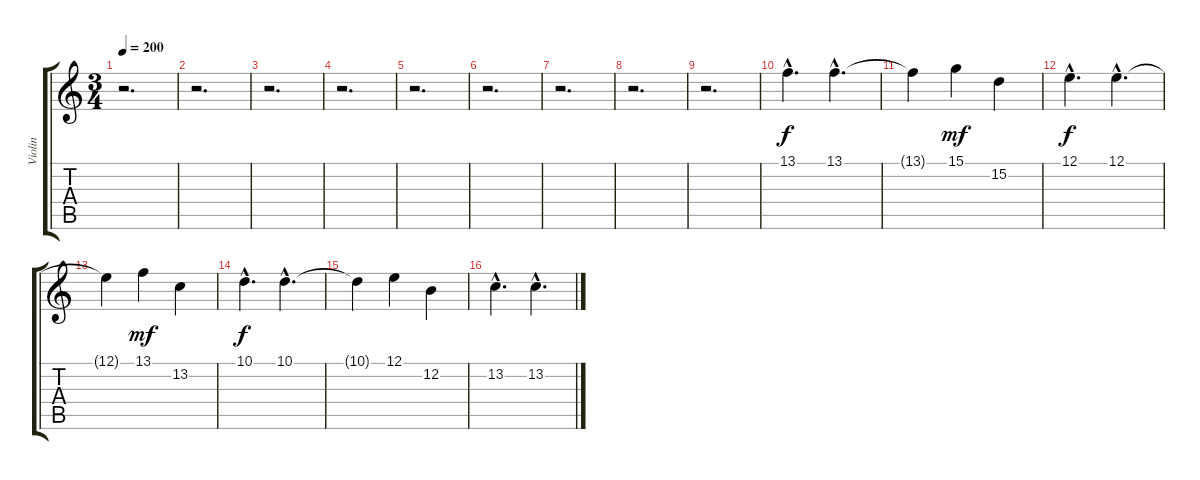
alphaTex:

\track ("Violin" "Violin") {instrument stringensemble1}
\staff {score tabs}
\tuning (E4 B3 G3 D3 A2 E2) {hide}
\ts (3 4)
\tempo 200
\clef g2
\ks c
r.2{d dy f} |
r.2{d} |
r.2{d} |
r.2{d} |
r.2{d} |
r.2{d} |
r.2{d} |
r.2{d} |
r.2{d} |
13.1{hac}.4{d} 13.1{hac}.4{d} |
13.1{t}.4 15.1.4{dy mf} 15.2.4 |
12.1{hac}.4{d dy f} 12.1{hac}.4{d} |
12.1{t}.4 13.1.4{dy mf} 13.2.4 |
10.1{hac}.4{d dy f} 10.1{hac}.4{d} |
10.1{t}.4 12.1.4 12.2.4 |
13.2{hac}.4{d} 13.2{hac}.4{d}
